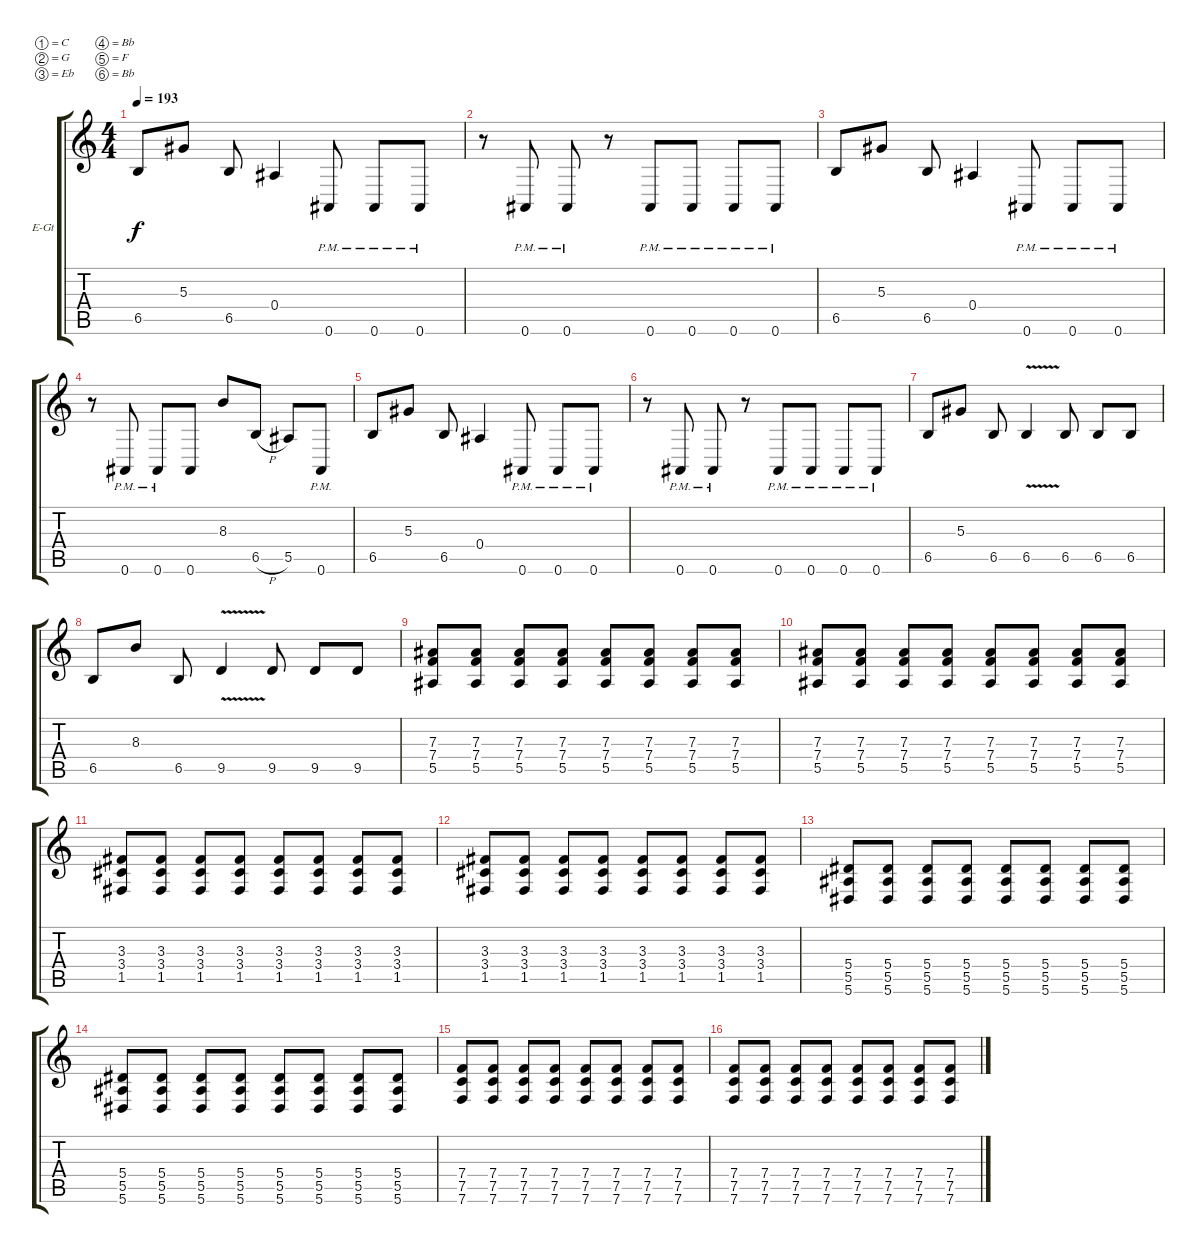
\bracketExtendMode groupsimilarinstruments
\firstSystemTrackNameOrientation horizontal
\otherSystemsTrackNameOrientation horizontal
\track ("Curtis Ward" "E-Gt") {instrument distortionguitar}
\staff {score tabs}
\tuning (C4 G3 Eb3 Bb2 F2 Bb1)
\ts (4 4)
\tempo 193
\clef g2
\ks c
6.5.8{dy f} 5.3.8 6.5.8 0.4.4 0.6{pm}.8 0.6{pm}.8 0.6{pm}.8 |
r.8 0.6{pm}.8 0.6{pm}.8 r.8 0.6{pm}.8 0.6{pm}.8 0.6{pm}.8 0.6{pm}.8 |
6.5.8 5.3.8 6.5.8 0.4.4 0.6{pm}.8 0.6{pm}.8 0.6{pm}.8 |
r.8 0.6{pm}.8 0.6{pm}.8 0.6.8 8.3.8 6.5{h}.8 5.5.8 0.6{pm}.8 |
6.5.8 5.3.8 6.5.8 0.4.4 0.6{pm}.8 0.6{pm}.8 0.6{pm}.8 |
r.8 0.6{pm}.8 0.6{pm}.8 r.8 0.6{pm}.8 0.6{pm}.8 0.6{pm}.8 0.6{pm}.8 |
6.5.8 5.3.8 6.5.8 6.5{v}.4 6.5.8 6.5.8 6.5.8 |
6.5.8 8.3.8 6.5.8 9.5{v}.4 9.5.8 9.5.8 9.5.8 |
(7.3 7.4 5.5).8 (7.3 7.4 5.5).8 (7.3 7.4 5.5).8 (7.3 7.4 5.5).8 (7.3 7.4 5.5).8 (7.3 7.4 5.5).8 (7.3 7.4 5.5).8 (7.3 7.4 5.5).8 |
(7.3 7.4 5.5).8 (7.3 7.4 5.5).8 (7.3 7.4 5.5).8 (7.3 7.4 5.5).8 (7.3 7.4 5.5).8 (7.3 7.4 5.5).8 (7.3 7.4 5.5).8 (7.3 7.4 5.5).8 |
(3.3 3.4 1.5).8 (3.3 3.4 1.5).8 (3.3 3.4 1.5).8 (3.3 3.4 1.5).8 (3.3 3.4 1.5).8 (3.3 3.4 1.5).8 (3.3 3.4 1.5).8 (3.3 3.4 1.5).8 |
(3.3 3.4 1.5).8 (3.3 3.4 1.5).8 (3.3 3.4 1.5).8 (3.3 3.4 1.5).8 (3.3 3.4 1.5).8 (3.3 3.4 1.5).8 (3.3 3.4 1.5).8 (3.3 3.4 1.5).8 |
(5.4 5.5 5.6).8 (5.4 5.5 5.6).8 (5.4 5.5 5.6).8 (5.4 5.5 5.6).8 (5.4 5.5 5.6).8 (5.4 5.5 5.6).8 (5.4 5.5 5.6).8 (5.4 5.5 5.6).8 |
(5.4 5.5 5.6).8 (5.4 5.5 5.6).8 (5.4 5.5 5.6).8 (5.4 5.5 5.6).8 (5.4 5.5 5.6).8 (5.4 5.5 5.6).8 (5.4 5.5 5.6).8 (5.4 5.5 5.6).8 |
(7.4 7.5 7.6).8 (7.4 7.5 7.6).8 (7.4 7.5 7.6).8 (7.4 7.5 7.6).8 (7.4 7.5 7.6).8 (7.4 7.5 7.6).8 (7.4 7.5 7.6).8 (7.4 7.5 7.6).8 |
(7.4 7.5 7.6).8 (7.4 7.5 7.6).8 (7.4 7.5 7.6).8 (7.4 7.5 7.6).8 (7.4 7.5 7.6).8 (7.4 7.5 7.6).8 (7.4 7.5 7.6).8 (7.4 7.5 7.6).8
